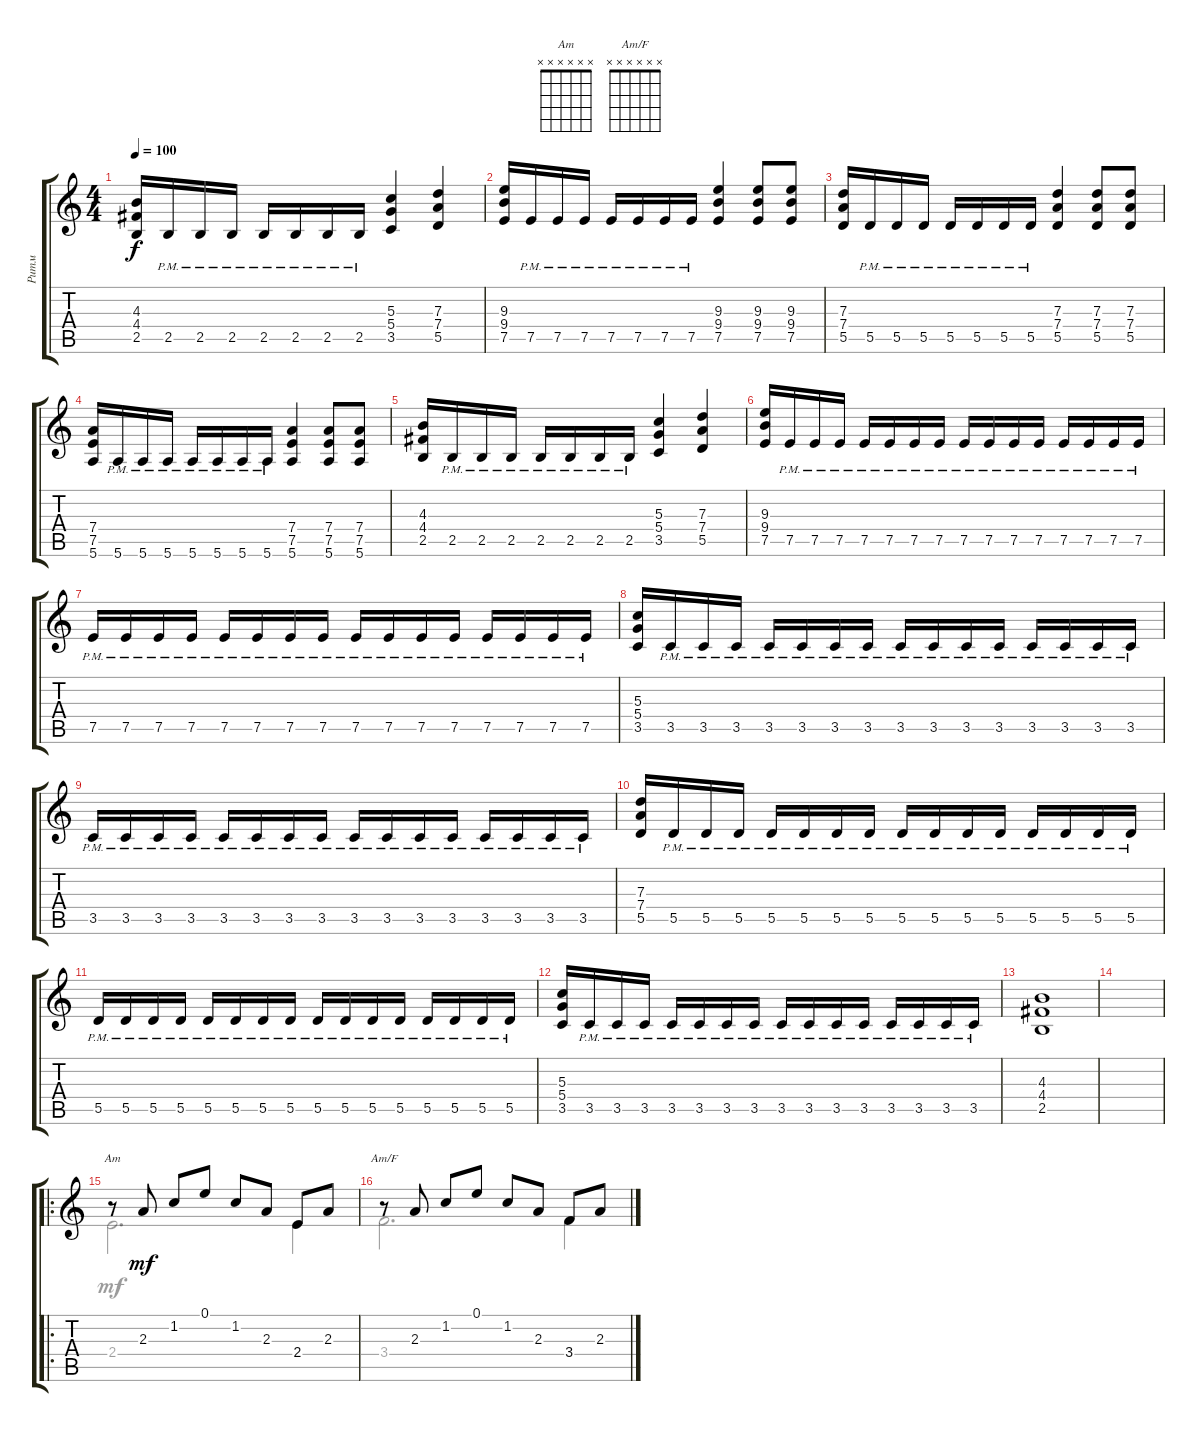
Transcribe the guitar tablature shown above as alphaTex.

\track ("Ритм" "Ритм") {instrument distortionguitar}
\staff {score tabs}
\tuning (E4 B3 G3 D3 A2 E2) {hide}
\chord ("Am" x x x x x x)
\chord ("Am/F" x x x x x x)
\voice
\ts (4 4)
\tempo 100
\clef g2
\ks c
(4.3 4.4 2.5).16{dy f} 2.5{pm}.16 2.5{pm}.16 2.5{pm}.16 2.5{pm}.16 2.5{pm}.16 2.5{pm}.16 2.5{pm}.16 (5.3 5.4 3.5).4 (7.3 7.4 5.5).4 |
(9.3 9.4 7.5).16 7.5{pm}.16 7.5{pm}.16 7.5{pm}.16 7.5{pm}.16 7.5{pm}.16 7.5{pm}.16 7.5{pm}.16 (9.3 9.4 7.5).4 (9.3 9.4 7.5).8 (9.3 9.4 7.5).8 |
(7.3 7.4 5.5).16 5.5{pm}.16 5.5{pm}.16 5.5{pm}.16 5.5{pm}.16 5.5{pm}.16 5.5{pm}.16 5.5{pm}.16 (7.3 7.4 5.5).4 (7.3 7.4 5.5).8 (7.3 7.4 5.5).8 |
(7.4 7.5 5.6).16 5.6{pm}.16 5.6{pm}.16 5.6{pm}.16 5.6{pm}.16 5.6{pm}.16 5.6{pm}.16 5.6{pm}.16 (7.4 7.5 5.6).4 (7.4 7.5 5.6).8 (7.4 7.5 5.6).8 |
(4.3 4.4 2.5).16 2.5{pm}.16 2.5{pm}.16 2.5{pm}.16 2.5{pm}.16 2.5{pm}.16 2.5{pm}.16 2.5{pm}.16 (5.3 5.4 3.5).4 (7.3 7.4 5.5).4 |
(9.3 9.4 7.5).16 7.5{pm}.16 7.5{pm}.16 7.5{pm}.16 7.5{pm}.16 7.5{pm}.16 7.5{pm}.16 7.5{pm}.16 7.5{pm}.16 7.5{pm}.16 7.5{pm}.16 7.5{pm}.16 7.5{pm}.16 7.5{pm}.16 7.5{pm}.16 7.5{pm}.16 |
7.5{pm}.16 7.5{pm}.16 7.5{pm}.16 7.5{pm}.16 7.5{pm}.16 7.5{pm}.16 7.5{pm}.16 7.5{pm}.16 7.5{pm}.16 7.5{pm}.16 7.5{pm}.16 7.5{pm}.16 7.5{pm}.16 7.5{pm}.16 7.5{pm}.16 7.5{pm}.16 |
(5.3 5.4 3.5).16 3.5{pm}.16 3.5{pm}.16 3.5{pm}.16 3.5{pm}.16 3.5{pm}.16 3.5{pm}.16 3.5{pm}.16 3.5{pm}.16 3.5{pm}.16 3.5{pm}.16 3.5{pm}.16 3.5{pm}.16 3.5{pm}.16 3.5{pm}.16 3.5{pm}.16 |
3.5{pm}.16 3.5{pm}.16 3.5{pm}.16 3.5{pm}.16 3.5{pm}.16 3.5{pm}.16 3.5{pm}.16 3.5{pm}.16 3.5{pm}.16 3.5{pm}.16 3.5{pm}.16 3.5{pm}.16 3.5{pm}.16 3.5{pm}.16 3.5{pm}.16 3.5{pm}.16 |
(7.3 7.4 5.5).16 5.5{pm}.16 5.5{pm}.16 5.5{pm}.16 5.5{pm}.16 5.5{pm}.16 5.5{pm}.16 5.5{pm}.16 5.5{pm}.16 5.5{pm}.16 5.5{pm}.16 5.5{pm}.16 5.5{pm}.16 5.5{pm}.16 5.5{pm}.16 5.5{pm}.16 |
5.5{pm}.16 5.5{pm}.16 5.5{pm}.16 5.5{pm}.16 5.5{pm}.16 5.5{pm}.16 5.5{pm}.16 5.5{pm}.16 5.5{pm}.16 5.5{pm}.16 5.5{pm}.16 5.5{pm}.16 5.5{pm}.16 5.5{pm}.16 5.5{pm}.16 5.5{pm}.16 |
(5.3 5.4 3.5).16 3.5{pm}.16 3.5{pm}.16 3.5{pm}.16 3.5{pm}.16 3.5{pm}.16 3.5{pm}.16 3.5{pm}.16 3.5{pm}.16 3.5{pm}.16 3.5{pm}.16 3.5{pm}.16 3.5{pm}.16 3.5{pm}.16 3.5{pm}.16 3.5{pm}.16 |
(4.3 4.4 2.5).1 |
|
\ro
r.8{ch "Am" instrument acousticguitarsteel} 2.3.8{dy mf instrument acousticguitarsteel} 1.2.8{instrument acousticguitarsteel} 0.1.8{instrument acousticguitarsteel} 1.2.8{instrument acousticguitarsteel} 2.3.8{instrument acousticguitarsteel beam split} 2.4.8{instrument acousticguitarsteel} 2.3.8{instrument acousticguitarsteel} |
r.8{ch "Am/F"} 2.3.8 1.2.8 0.1.8 1.2.8 2.3.8{beam split} 3.4.8 2.3.8
\voice
\clef g2
\ottava regular
\simile none
\ks c
|
|
|
|
|
|
|
|
|
|
|
|
|
|
2.4.2{d} 2.4.4 |
3.4.2{d} 3.4.4
